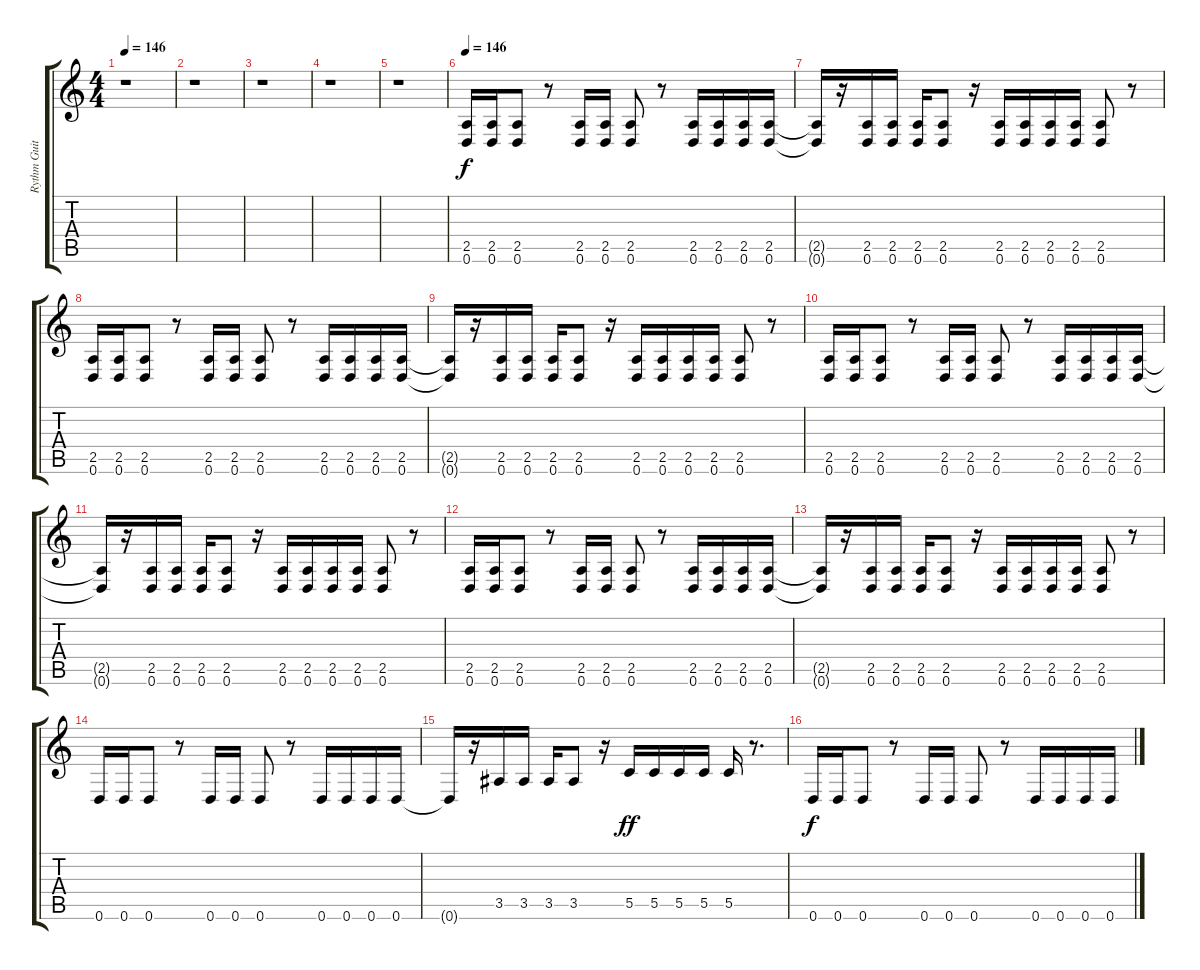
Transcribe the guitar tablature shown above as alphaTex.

\track ("Rythm Guitar" "Rythm Guit") {instrument distortionguitar}
\staff {score tabs}
\tuning (D4 A3 F3 C3 G2 D2) {hide}
\ts (4 4)
\tempo 146
\clef g2
\ks c
r.1{dy f} |
r.1 |
r.1 |
r.1 |
r.1 |
\tempo 146
(2.5 0.6).16 (2.5 0.6).16 (2.5 0.6).8 r.8 (2.5 0.6).16 (2.5 0.6).16 (2.5 0.6).8 r.8 (2.5 0.6).16 (2.5 0.6).16 (2.5 0.6).16 (2.5 0.6).16 |
(2.5{t} 0.6{t}).16 r.16 (2.5 0.6).16 (2.5 0.6).16 (2.5 0.6).16 (2.5 0.6).8 r.16 (2.5 0.6).16 (2.5 0.6).16 (2.5 0.6).16 (2.5 0.6).16 (2.5 0.6).8 r.8 |
(2.5 0.6).16 (2.5 0.6).16 (2.5 0.6).8 r.8 (2.5 0.6).16 (2.5 0.6).16 (2.5 0.6).8 r.8 (2.5 0.6).16 (2.5 0.6).16 (2.5 0.6).16 (2.5 0.6).16 |
(2.5{t} 0.6{t}).16 r.16 (2.5 0.6).16 (2.5 0.6).16 (2.5 0.6).16 (2.5 0.6).8 r.16 (2.5 0.6).16 (2.5 0.6).16 (2.5 0.6).16 (2.5 0.6).16 (2.5 0.6).8 r.8 |
(2.5 0.6).16 (2.5 0.6).16 (2.5 0.6).8 r.8 (2.5 0.6).16 (2.5 0.6).16 (2.5 0.6).8 r.8 (2.5 0.6).16 (2.5 0.6).16 (2.5 0.6).16 (2.5 0.6).16 |
(2.5{t} 0.6{t}).16 r.16 (2.5 0.6).16 (2.5 0.6).16 (2.5 0.6).16 (2.5 0.6).8 r.16 (2.5 0.6).16 (2.5 0.6).16 (2.5 0.6).16 (2.5 0.6).16 (2.5 0.6).8 r.8 |
(2.5 0.6).16 (2.5 0.6).16 (2.5 0.6).8 r.8 (2.5 0.6).16 (2.5 0.6).16 (2.5 0.6).8 r.8 (2.5 0.6).16 (2.5 0.6).16 (2.5 0.6).16 (2.5 0.6).16 |
(2.5{t} 0.6{t}).16 r.16 (2.5 0.6).16 (2.5 0.6).16 (2.5 0.6).16 (2.5 0.6).8 r.16 (2.5 0.6).16 (2.5 0.6).16 (2.5 0.6).16 (2.5 0.6).16 (2.5 0.6).8 r.8 |
0.6.16 0.6.16 0.6.8 r.8 0.6.16 0.6.16 0.6.8 r.8 0.6.16 0.6.16 0.6.16 0.6.16 |
0.6{t}.16 r.16 3.5.16 3.5.16 3.5.16 3.5.8 r.16 5.5.16{dy ff} 5.5.16 5.5.16 5.5.16 5.5.16 r.8{d} |
0.6.16{dy f} 0.6.16 0.6.8 r.8 0.6.16 0.6.16 0.6.8 r.8 0.6.16 0.6.16 0.6.16 0.6.16
